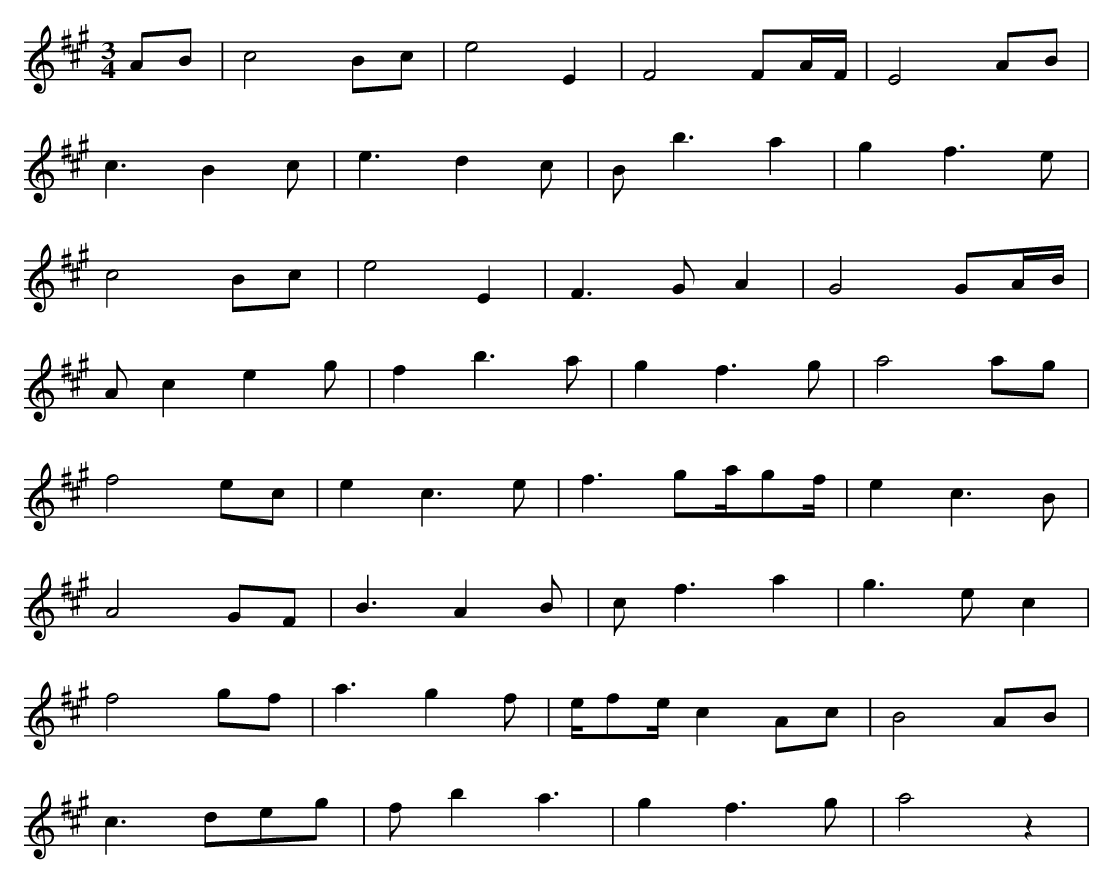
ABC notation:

X:1
M:3/4
K:A
AB|c4Bc|e4E2|F4FA/F/|E4AB|
c3 B2c|e3 d2c|Bb3a2|g2f3e|
c4Bc|e4E2|F3 GA2|G4GA/B/|
Ac2 e2g|f2b3a|g2f3g|a4ag|
f4ec|e2c3e|f3 ga/gf/|e2c3B|
A4GF|B3 A2B|cf3a2|g3 ec2|
f4gf|a3 g2f|e/fe/c2Ac|B4AB|
c3 deg|fb2 a3|g2f3g|a4z2|
